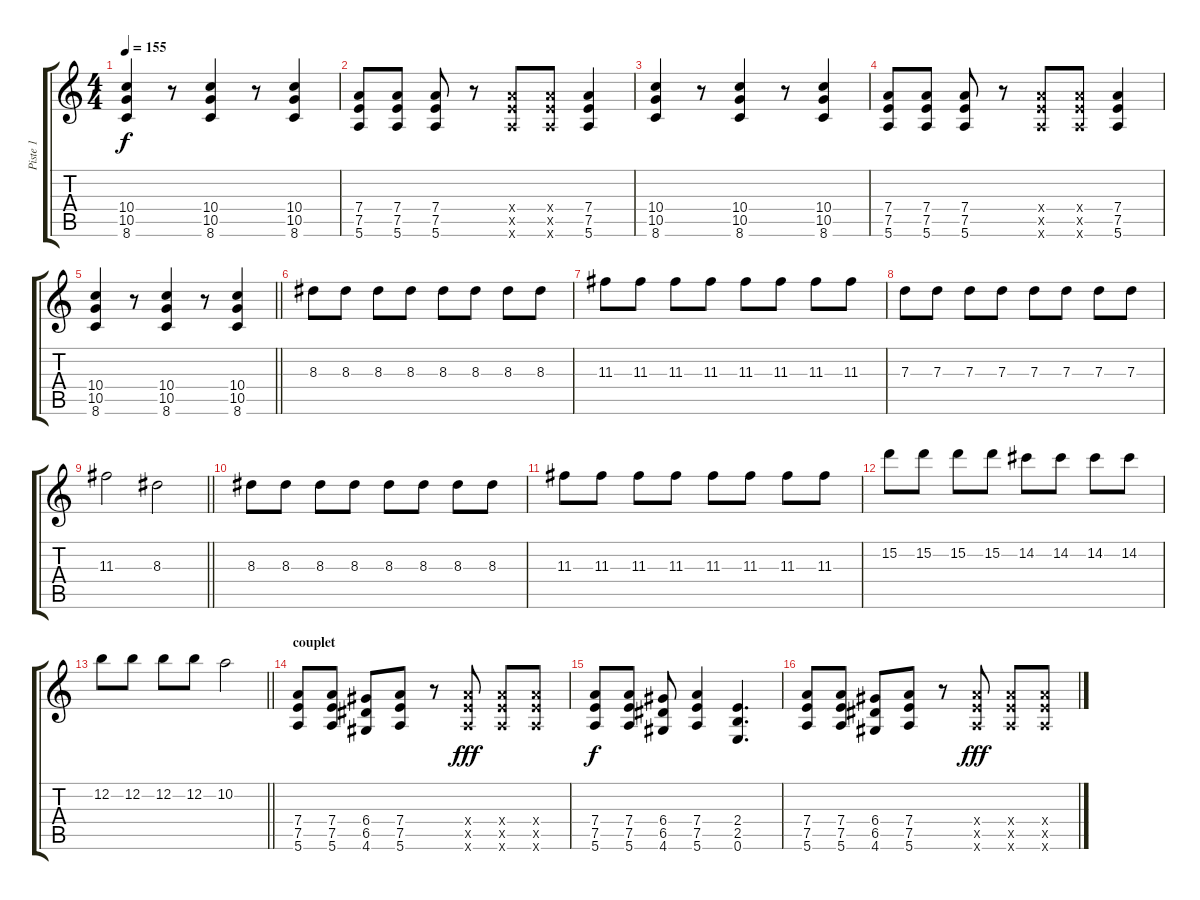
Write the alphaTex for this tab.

\track ("Piste 1" "Piste 1") {instrument overdrivenguitar}
\staff {score tabs}
\tuning (E4 B3 G3 D3 A2 E2) {hide}
\ts (4 4)
\tempo 155
\clef g2
\ks c
(10.4 10.5 8.6).4{dy f} r.8 (10.4 10.5 8.6).4 r.8 (10.4 10.5 8.6).4 |
(7.4 7.5 5.6).8 (7.4 7.5 5.6).8 (7.4 7.5 5.6).8 r.8 (7.4{x} 7.5{x} 5.6{x}).8 (7.4{x} 7.5{x} 5.6{x}).8 (7.4 7.5 5.6).4 |
(10.4 10.5 8.6).4 r.8 (10.4 10.5 8.6).4 r.8 (10.4 10.5 8.6).4 |
(7.4 7.5 5.6).8 (7.4 7.5 5.6).8 (7.4 7.5 5.6).8 r.8 (7.4{x} 7.5{x} 5.6{x}).8 (7.4{x} 7.5{x} 5.6{x}).8 (7.4 7.5 5.6).4 |
\barLineRight lightlight
(10.4 10.5 8.6).4 r.8 (10.4 10.5 8.6).4 r.8 (10.4 10.5 8.6).4 |
8.3.8 8.3.8 8.3.8 8.3.8 8.3.8 8.3.8 8.3.8 8.3.8 |
11.3.8 11.3.8 11.3.8 11.3.8 11.3.8 11.3.8 11.3.8 11.3.8 |
7.3.8 7.3.8 7.3.8 7.3.8 7.3.8 7.3.8 7.3.8 7.3.8 |
\barLineRight lightlight
11.3.2 8.3.2 |
8.3.8 8.3.8 8.3.8 8.3.8 8.3.8 8.3.8 8.3.8 8.3.8 |
11.3.8 11.3.8 11.3.8 11.3.8 11.3.8 11.3.8 11.3.8 11.3.8 |
15.2.8 15.2.8 15.2.8 15.2.8 14.2.8 14.2.8 14.2.8 14.2.8 |
\barLineRight lightlight
12.2.8 12.2.8 12.2.8 12.2.8 10.2.2 |
\section ("" "couplet")
(7.4 7.5 5.6).8 (7.4 7.5 5.6).8 (6.4 6.5 4.6).8 (7.4 7.5 5.6).8 r.8 (7.4{x} 7.5{x} 5.6{x}).8{dy fff} (7.4{x} 7.5{x} 5.6{x}).8 (7.4{x} 7.5{x} 5.6{x}).8 |
(7.4 7.5 5.6).8{dy f} (7.4 7.5 5.6).8 (6.4 6.5 4.6).8 (7.4 7.5 5.6).4 (2.4 2.5 0.6).4{d} |
(7.4 7.5 5.6).8 (7.4 7.5 5.6).8 (6.4 6.5 4.6).8 (7.4 7.5 5.6).8 r.8 (7.4{x} 7.5{x} 5.6{x}).8{dy fff} (7.4{x} 7.5{x} 5.6{x}).8 (7.4{x} 7.5{x} 5.6{x}).8
